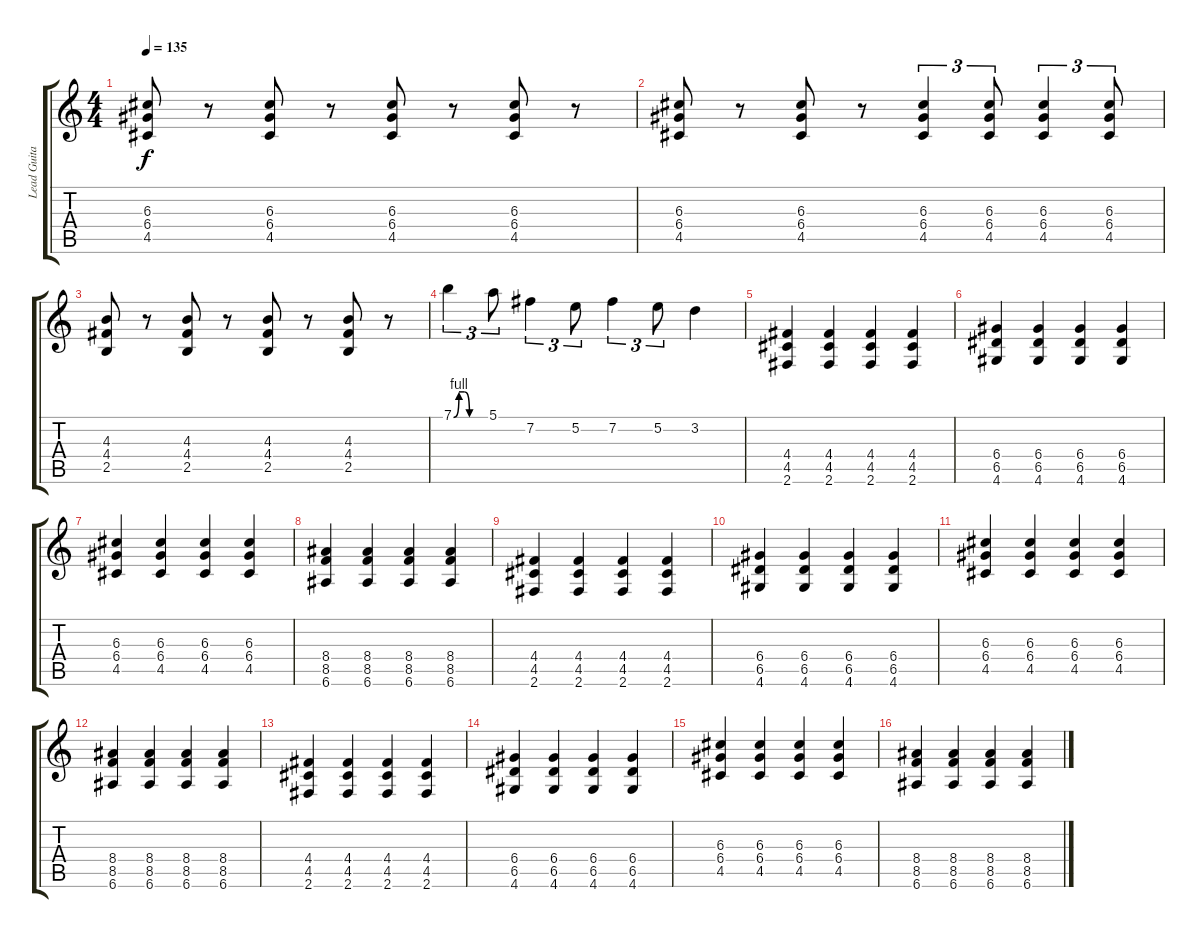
\track ("Lead Guitar" "Lead Guita") {instrument overdrivenguitar}
\staff {score tabs}
\tuning (E4 B3 G3 D3 A2 E2) {hide}
\ts (4 4)
\tempo 135
\clef g2
\ks c
(6.3 6.4 4.5).8{dy f} r.8 (6.3 6.4 4.5).8 r.8 (6.3 6.4 4.5).8 r.8 (6.3 6.4 4.5).8 r.8 |
(6.3 6.4 4.5).8 r.8 (6.3 6.4 4.5).8 r.8 (6.3 6.4 4.5).4{tu (3 2)} (6.3 6.4 4.5).8{tu (3 2)} (6.3 6.4 4.5).4{tu (3 2)} (6.3 6.4 4.5).8{tu (3 2)} |
(4.3 4.4 2.5).8 r.8 (4.3 4.4 2.5).8 r.8 (4.3 4.4 2.5).8 r.8 (4.3 4.4 2.5).8 r.8 |
7.1{be (custom 0 0 10 4 20 4 30 0 60 0)}.4{tu (3 2) instrument overdrivenguitar} 5.1.8{tu (3 2)} 7.2.4{tu (3 2)} 5.2.8{tu (3 2)} 7.2.4{tu (3 2)} 5.2.8{tu (3 2)} 3.2.4 |
(4.4 4.5 2.6).4{instrument overdrivenguitar} (4.4 4.5 2.6).4 (4.4 4.5 2.6).4 (4.4 4.5 2.6).4 |
(6.4 6.5 4.6).4 (6.4 6.5 4.6).4 (6.4 6.5 4.6).4 (6.4 6.5 4.6).4 |
(6.3 6.4 4.5).4 (6.3 6.4 4.5).4 (6.3 6.4 4.5).4 (6.3 6.4 4.5).4 |
(8.4 8.5 6.6).4 (8.4 8.5 6.6).4 (8.4 8.5 6.6).4 (8.4 8.5 6.6).4 |
(4.4 4.5 2.6).4 (4.4 4.5 2.6).4 (4.4 4.5 2.6).4 (4.4 4.5 2.6).4 |
(6.4 6.5 4.6).4 (6.4 6.5 4.6).4 (6.4 6.5 4.6).4 (6.4 6.5 4.6).4 |
(6.3 6.4 4.5).4 (6.3 6.4 4.5).4 (6.3 6.4 4.5).4 (6.3 6.4 4.5).4 |
(8.4 8.5 6.6).4 (8.4 8.5 6.6).4 (8.4 8.5 6.6).4 (8.4 8.5 6.6).4 |
(4.4 4.5 2.6).4 (4.4 4.5 2.6).4 (4.4 4.5 2.6).4 (4.4 4.5 2.6).4 |
(6.4 6.5 4.6).4 (6.4 6.5 4.6).4 (6.4 6.5 4.6).4 (6.4 6.5 4.6).4 |
(6.3 6.4 4.5).4 (6.3 6.4 4.5).4 (6.3 6.4 4.5).4 (6.3 6.4 4.5).4 |
(8.4 8.5 6.6).4 (8.4 8.5 6.6).4 (8.4 8.5 6.6).4 (8.4 8.5 6.6).4
